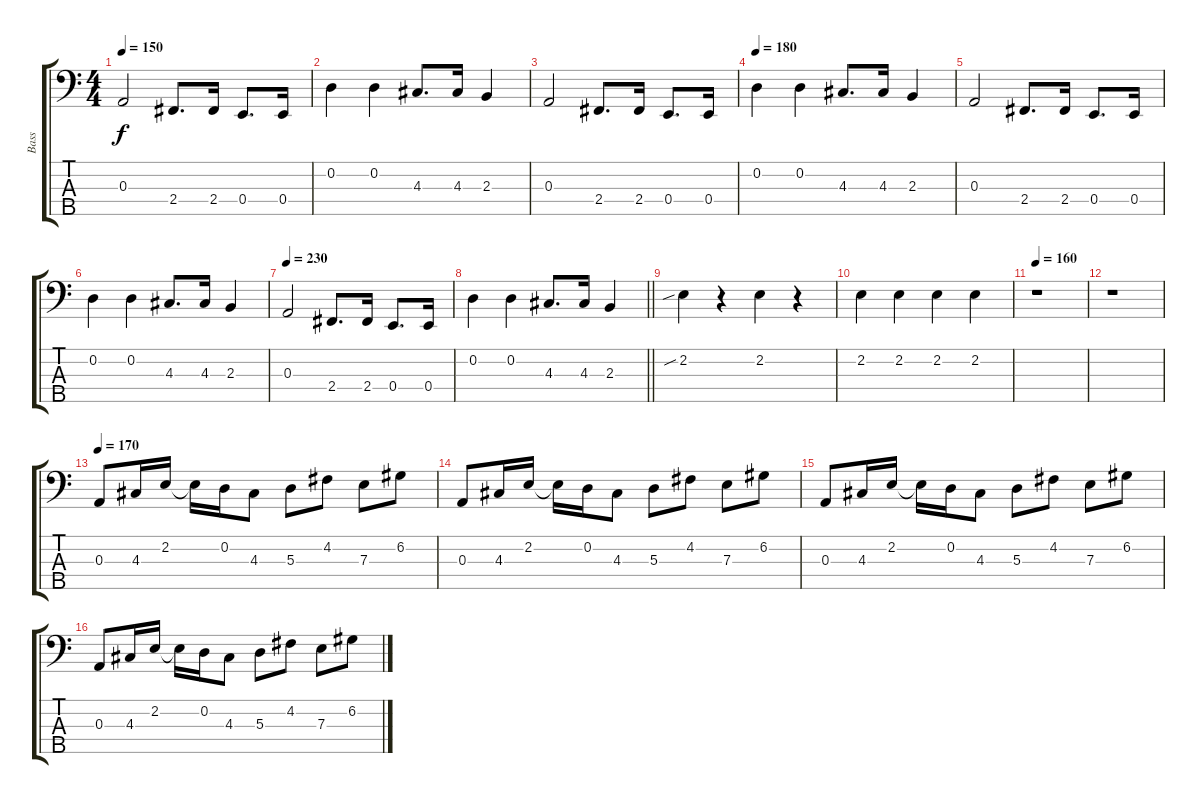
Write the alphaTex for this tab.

\track ("Bass" "Bass") {instrument electricbassfinger}
\staff {score tabs}
\tuning (G2 D2 A1 E1 B0) {hide}
\ts (4 4)
\tempo 150
\clef f4
\ks c
0.3.2{dy f} 2.4.8{d} 2.4.16 0.4.8{d} 0.4.16 |
0.2.4 0.2.4 4.3.8{d} 4.3.16 2.3.4 |
0.3.2 2.4.8{d} 2.4.16 0.4.8{d} 0.4.16 |
\tempo 180
0.2.4 0.2.4 4.3.8{d} 4.3.16 2.3.4 |
0.3.2 2.4.8{d} 2.4.16 0.4.8{d} 0.4.16 |
0.2.4 0.2.4 4.3.8{d} 4.3.16 2.3.4 |
\tempo 230
0.3.2 2.4.8{d} 2.4.16 0.4.8{d} 0.4.16 |
\barLineRight lightlight
0.2.4 0.2.4 4.3.8{d} 4.3.16 2.3.4 |
2.2{sib}.4 r.4 2.2.4 r.4 |
2.2.4 2.2.4 2.2.4 2.2.4 |
\tempo 160
r.1 |
r.1 |
\tempo 170
0.3.8 4.3.16 2.2.16 2.2{t}.16 0.2.16 4.3.8 5.3.8 4.2.8 7.3.8 6.2.8 |
0.3.8 4.3.16 2.2.16 2.2{t}.16 0.2.16 4.3.8 5.3.8 4.2.8 7.3.8 6.2.8 |
0.3.8 4.3.16 2.2.16 2.2{t}.16 0.2.16 4.3.8 5.3.8 4.2.8 7.3.8 6.2.8 |
0.3.8 4.3.16 2.2.16 2.2{t}.16 0.2.16 4.3.8 5.3.8 4.2.8 7.3.8 6.2.8
